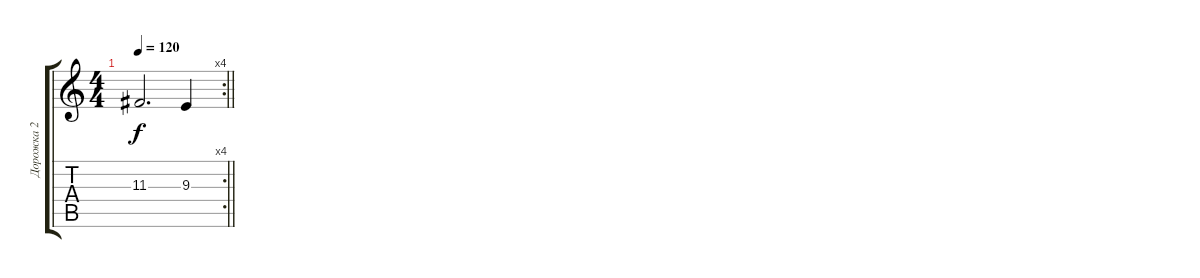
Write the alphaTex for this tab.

\track ("Дорожка 2" "Дорожка 2") {instrument choiraahs}
\staff {score tabs}
\tuning (E4 B3 G3 D3 A2 E2) {hide}
\rc 4
\ts (4 4)
\tempo 120
\clef g2
\barLineRight lightlight
\ks c
11.3.2{d dy f} 9.3.4
